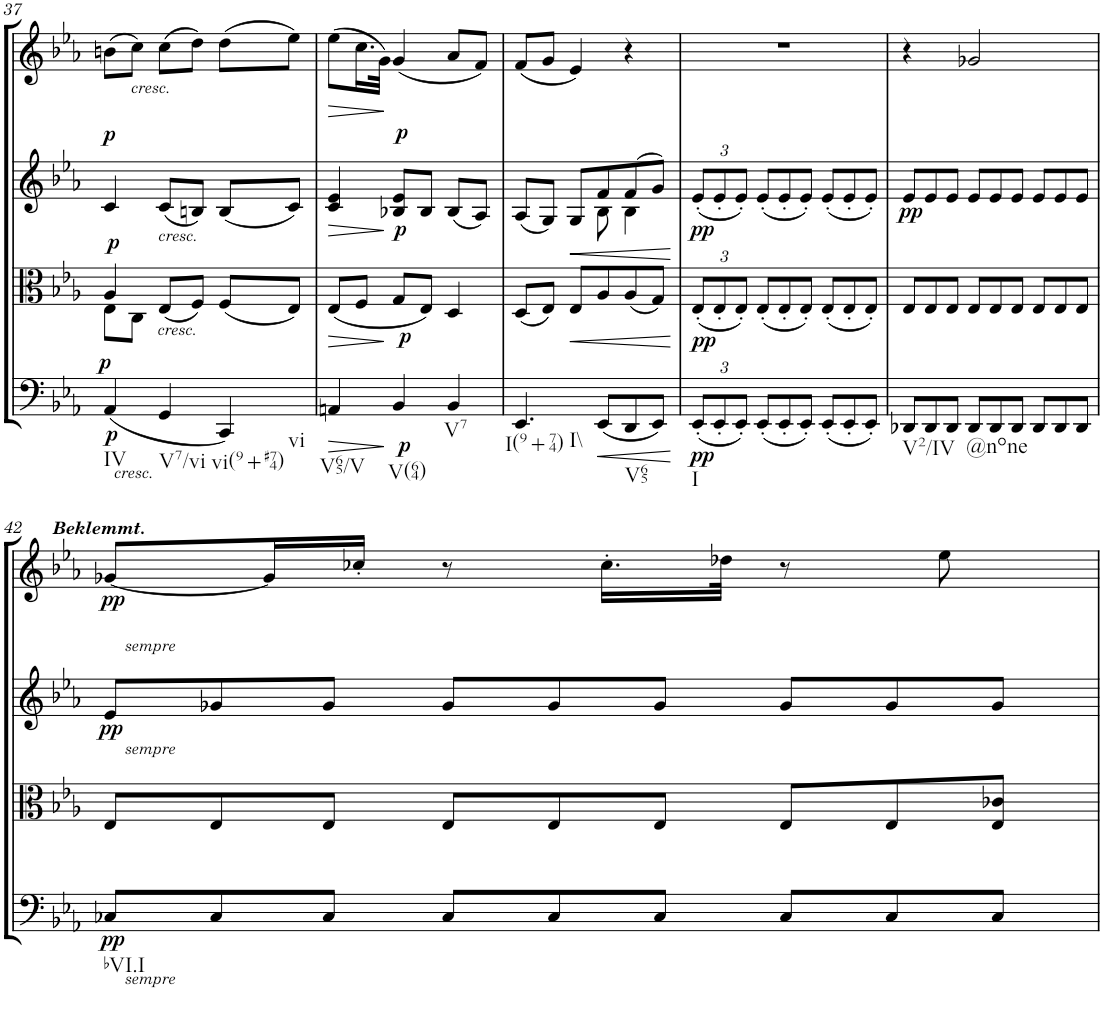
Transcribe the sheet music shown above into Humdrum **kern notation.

**kern	**dynam	**kern	**dynam	**kern	**dynam	**kern	**dynam
*part4	*part4	*part3	*part3	*part2	*part2	*part1	*part1
*staff4	*staff4	*staff3	*staff3	*staff2	*staff2	*staff1	*staff1
*I"Cello	*	*I"Viola	*	*I"2nd Violin	*	*I"1st Violin	*
*	*	*I'Vla	*	*I'Vln	*	*I'Vln	*
!!LO:PB:g=z
*clefF4	*	*clefC3	*	*clefG2	*	*clefG2	*
*k[b-e-a-]	*	*k[b-e-a-]	*	*k[b-e-a-]	*	*k[b-e-a-]	*
*E-:	*	*E-:	*	*E-:	*	*E-:	*
*M3/4	*	*M3/4	*	*M3/4	*	*M3/4	*
=37	=37	=37	=37	=37	=37	=37	=37
*	*	*^	*	*	*	*	*
!LO:TX:b:i:t=cresc.	!	!	!	!	!	!	!	!
!LO:TX:b:t=IV	!	!	!	!	!	!	!	!
!	!LO:DY:b	!	!	!	!	!	!	!
!	!LO:DY:n=1:a	!	!	!LO:DY:a	!	!LO:DY:a	!	!
(4AA-/	p p	4A-/	8E-\L	p	4c/	p	(8bn\L	.
!	!	!	!	!	!	!	!LO:TX:b:i:t=cresc.	!
.	.	.	8C\J	.	.	.	8cc\J)	.
!	!	!	!	!	!LO:TX:b:i:t=cresc.	!	!	!
!	!	!LO:TX:b:i:t=cresc.	!	!	!	!	!	!
!LO:TX:b:t=V7/vi	!	!	!	!	!	!	!	!
4GG/	.	(8E-/L	2ryy	.	(8c/L	.	(8cc\L	.
.	.	8F/J)	.	.	8Bn/J)	.	8dd\J)	.
!LO:TX:b:t=vi(9+#74)	!	!	!	!	!	!	!	!
!LO:TX:b:t=vi	!	!	!	!	!	!	!	!
4CC/)	.	(8F/L	.	.	(8B/L	.	(8dd\L	.
.	.	8E-/J)	.	.	8c/J)	.	8ee-\J)	.
*	*	*v	*v	*	*	*	*	*
=38	=38	=38	=38	=38	=38	=38	=38
!LO:TX:b:t=V65/V	!	!	!	!	!	!	!
!	!LO:HP:b	!	!LO:HP:b	!	!LO:HP:b	!	!LO:HP:b
4AAn/	>	(8E-/L	>	4c/ 4e-/	>	(8ee-\L	>
.	.	8F/J	.	.	.	16.cc\L	.
.	.	.	.	.	.	32g\JJk)	.
!LO:TX:b:t=V(64)	!	!	!	!	!	!	!
!	!LO:DY:a	!	!	!	!	!	!
!	!LO:DY:n=1:b	!	!LO:DY:n=1:a	!	!LO:DY:n=1:a	!	!
4BB-/	p p	8G/L	] p	8B-X/ 8e-/L	] p	(4g/	]
.	.	8E-/J)	.	8B-/J	.	.	.
!LO:TX:b:t=V7	!	!	!	!	!	!	!
4BB-/	.	4D/	.	(8B-/L	.	8a-/L	.
.	.	.	.	8A-/J)	.	8f/J)	.
=39	=39	=39	=39	=39	=39	=39	=39
*	*	*	*	*^	*	*	*
!LO:TX:b:t=I(9+74)	!	!	!	!	!	!	!	!
!LO:TX:b:t=I\\	!	!	!	!	!	!	!	!
4.EE-/	.	(8D/L	.	(8A-/L	4.ryy	.	(8f/L	.
.	.	8E-/J)	.	8G/J)	.	.	8g/J	.
!	!	!	!LO:HP:b	!	!	!LO:HP:b	!	!
.	.	8E-/L	<	8G/L	.	<	4e-/)	.
(8EE-/L	.	8A-/	.	8f/	8B-\	.	.	.
!LO:TX:b:t=V65	!	!	!	!	!	!	!	!
8DD/	.	(8A-/	.	(8f/	4B-\	.	4r	.
8EE-/J)	.	8G/J)	.	8g/J)	.	.	.	.
*	*	*	*	*v	*v	*	*	*
.	]	.	[	.	[	.	.
=40	=40	=40	=40	=40	=40	=40	=40
*Xbrackettup	*	*Xbrackettup	*	*Xbrackettup	*	*	*
!LO:TX:b:t=I	!	!	!	!	!	!	!
!	!LO:DY:b	!	!LO:DY:b	!	!	!	!
!	!	!	!LO:DY:n=1:a	!	!	!	!
(12EE-'/L	pp	(12E-'/L	pp pp	(12e-'/L	.	2.r	.
12EE-'/	.	12E-'/	.	12e-'/	.	.	.
12EE-'/J)	.	12E-'/J)	.	12e-'/J)	.	.	.
*Xtuplet	*	*Xtuplet	*	*Xtuplet	*	*	*
(12EE-'/L	.	(12E-'/L	.	(12e-'/L	.	.	.
12EE-'/	.	12E-'/	.	12e-'/	.	.	.
12EE-'/J)	.	12E-'/J)	.	12e-'/J)	.	.	.
(12EE-'/L	.	(12E-'/L	.	(12e-'/L	.	.	.
12EE-'/	.	12E-'/	.	12e-'/	.	.	.
12EE-'/J)	.	12E-'/J)	.	12e-'/J)	.	.	.
=41	=41	=41	=41	=41	=41	=41	=41
!LO:TX:b:t=V2/IV	!	!	!	!	!	!	!
!	!	!	!	!	!LO:DY:b	!	!
12DD-X/L	.	12E-/L	.	12e-/L	pp	4r	.
12DD-/	.	12E-/	.	12e-/	.	.	.
12DD-/J	.	12E-/J	.	12e-/J	.	.	.
!LO:TX:b:t=@none	!	!	!	!	!	!	!
12DD-/L	.	12E-/L	.	12e-/L	.	2g-X/	.
12DD-/	.	12E-/	.	12e-/	.	.	.
12DD-/J	.	12E-/J	.	12e-/J	.	.	.
12DD-/L	.	12E-/L	.	12e-/L	.	.	.
12DD-/	.	12E-/	.	12e-/	.	.	.
12DD-/J	.	12E-/J	.	12e-/J	.	.	.
!!LO:LB:g=z
=42	=42	=42	=42	=42	=42	=42	=42
!	!	!	!	!	!	!LO:TX:a:Bi:t=Beklemmt.	!
!	!	!	!	!LO:TX:a:i:t=sempre	!	!	!
!	!	!LO:TX:a:i:t=sempre	!	!	!	!	!
!LO:TX:b:i:t=sempre	!	!	!	!	!	!	!
!LO:TX:b:t=bVI.I	!	!	!	!	!	!	!
!	!LO:DY:b	!	!	!	!LO:DY:b	!	!LO:DY:b
12C-X/L	pp	12E-/L	.	12e-/L	pp	[8g-X/L	pp
12C-/	.	12E-/	.	12g-X/	.	.	.
.	.	.	.	.	.	16g-/L]	.
12C-/J	.	12E-/J	.	12g-/J	.	.	.
.	.	.	.	.	.	16cc-X'/JJ	.
12C-/L	.	12E-/L	.	12g-/L	.	8r	.
12C-/	.	12E-/	.	12g-/	.	.	.
.	.	.	.	.	.	16.cc-'\LL	.
12C-/J	.	12E-/J	.	12g-/J	.	.	.
.	.	.	.	.	.	32dd-X\JJk	.
12C-/L	.	12E-/L	.	12g-/L	.	8r	.
12C-/	.	12E-/	.	12g-/	.	.	.
.	.	.	.	.	.	8ee-\	.
12C-/J	.	12E-/ 12c-X/J	.	12g-/J	.	.	.
=	=	=	=	=	=	=	=
*-	*-	*-	*-	*-	*-	*-	*-
